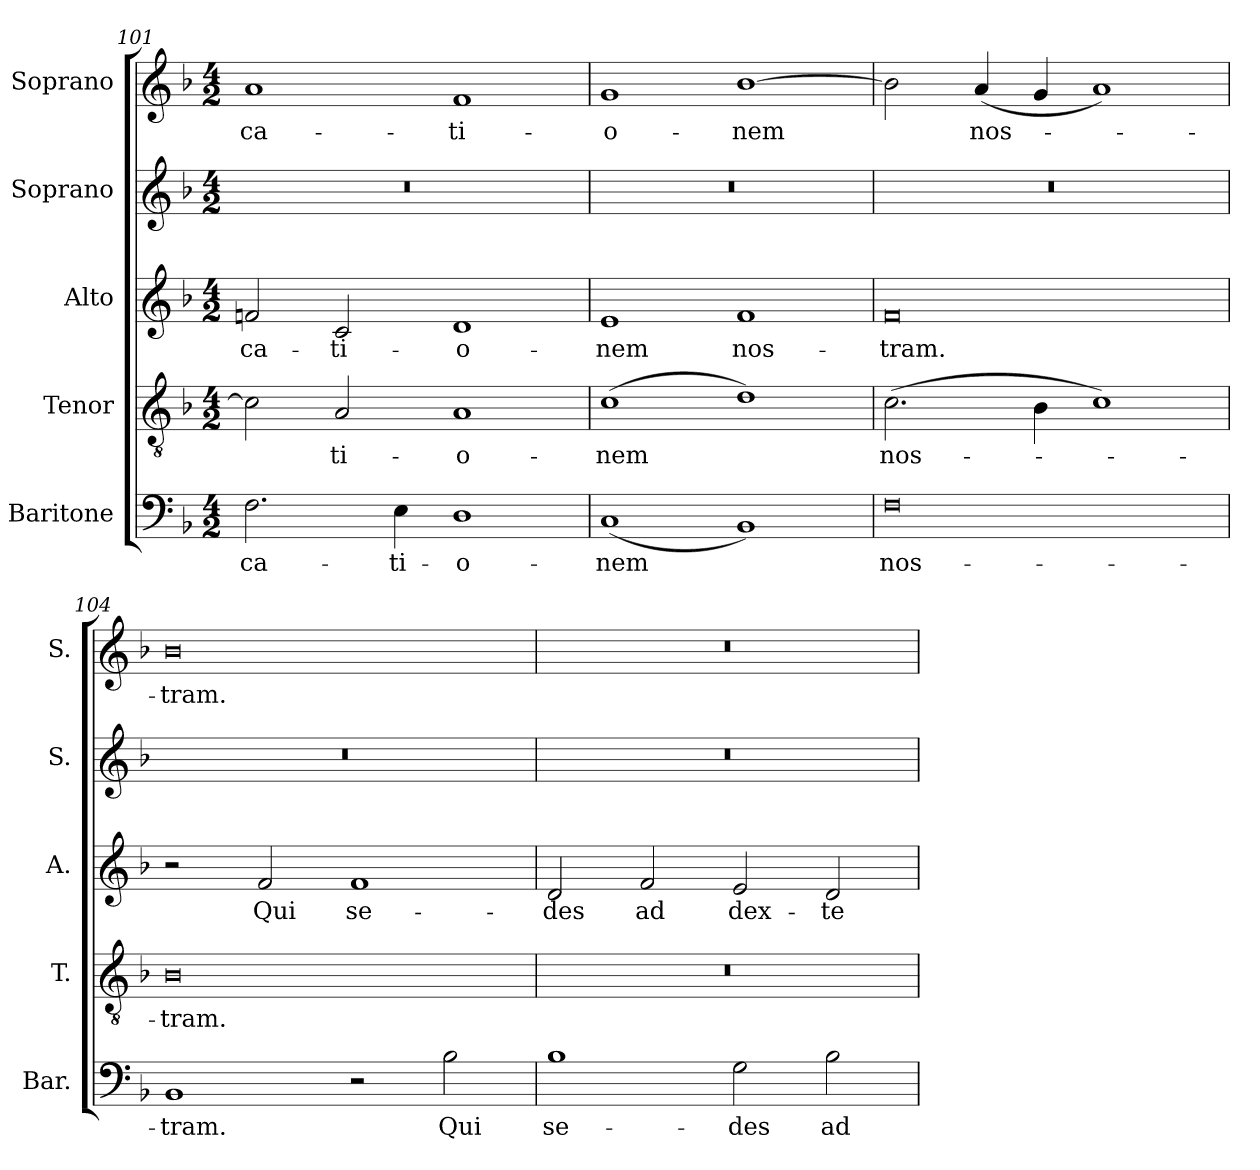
**kern	**text	**kern	**text	**kern	**text	**kern	**kern	**text
*part5	*part5	*part4	*part4	*part3	*part3	*part2	*part1	*part1
*staff5	*staff5	*staff4	*staff4	*staff3	*staff3	*staff2	*staff1	*staff1
*I"Baritone	*	*I"Tenor	*	*I"Alto	*	*I"Soprano	*I"Soprano	*
*I'Bar.	*	*I'T.	*	*I'A.	*	*I'S.	*I'S.	*
*clefF4	*	*clefGv2	*	*clefG2	*	*clefG2	*clefG2	*
*	*	*ITrd7c12	*	*	*	*	*	*
*k[b-]	*	*k[b-]	*	*k[b-]	*	*k[b-]	*k[b-]	*
*F:	*	*F:	*	*F:	*	*F:	*F:	*
*M4/2	*	*M4/2	*	*M4/2	*	*M4/2	*M4/2	*
=101	=101	=101	=101	=101	=101	=101	=101	=101
!	!LO:LY:b:color=#000000	!	!	!	!	!	!	!
!	!	!	!	!	!LO:LY:b:color=#000000	!LO:N:vis=1	!	!
!	!	!	!	!	!	!	!	!LO:LY:b:color=#000000
2.Fi\	-ca-	2Ci\]	.	2fni/	-ca-	0r	1ai	-ca-
!	!	!	!LO:LY:b:color=#000000	!	!	!	!	!
!	!	!	!	!	!LO:LY:b:color=#000000	!	!	!
.	.	2AAi/	-ti-	2ci/	-ti-	.	.	.
!	!LO:LY:b:color=#000000	!	!	!	!	!	!	!
4Ei\	-ti-	.	.	.	.	.	.	.
!	!LO:LY:b:color=#000000	!	!	!	!	!	!	!
!	!	!	!LO:LY:b:color=#000000	!	!	!	!	!
!	!	!	!	!	!LO:LY:b:color=#000000	!	!	!
!	!	!	!	!	!	!	!	!LO:LY:b:color=#000000
1Di	-o-	1AAi	-o-	1di	-o-	.	1fi	-ti-
=102	=102	=102	=102	=102	=102	=102	=102	=102
!	!LO:LY:b:color=#000000	!	!	!	!	!	!	!
!	!	!	!LO:LY:b:color=#000000	!	!	!	!	!
!	!	!	!	!	!LO:LY:b:color=#000000	!LO:N:vis=1	!	!
!	!	!	!	!	!	!	!	!LO:LY:b:color=#000000
(1Ci	-nem	(1Ci	-nem	1ei	-nem	0r	1gi	-o-
!	!	!	!	!	!LO:LY:b:color=#000000	!	!	!
!	!	!	!	!	!	!	!	!LO:LY:b:color=#000000
1BB-i)	.	1Di)	.	1fi	nos-	.	[1b-i	-nem
=103	=103	=103	=103	=103	=103	=103	=103	=103
!	!LO:LY:b:color=#000000	!	!	!	!	!	!	!
!	!	!	!LO:LY:b:color=#000000	!	!	!	!	!
!	!	!	!	!	!LO:LY:b:color=#000000	!LO:N:vis=1	!	!
0Fi	nos-	(2.Ci\	nos-	0fi	-tram.	0r	2b-i\]	.
!	!	!	!	!	!	!	!	!LO:LY:b:color=#000000
.	.	.	.	.	.	.	(4ai/	nos-
.	.	4BB-i\	.	.	.	.	4gi/	.
.	.	1Ci)	.	.	.	.	1ai)	.
=104	=104	=104	=104	=104	=104	=104	=104	=104
!	!LO:LY:b:color=#000000	!	!	!	!	!	!	!
!	!	!	!LO:LY:b:color=#000000	!	!	!LO:N:vis=1	!	!
!	!	!	!	!	!	!	!	!LO:LY:b:color=#000000
1BB-i	-tram.	0BB-i	-tram.	2r	.	0r	0b-i	-tram.
!	!	!	!	!	!LO:LY:b:color=#000000	!	!	!
.	.	.	.	2fi/	Qui	.	.	.
!	!	!	!	!	!LO:LY:b:color=#000000	!	!	!
2r	.	.	.	1fi	se-	.	.	.
!	!LO:LY:b:color=#000000	!	!	!	!	!	!	!
2B-i\	Qui	.	.	.	.	.	.	.
=105	=105	=105	=105	=105	=105	=105	=105	=105
!	!LO:LY:b:color=#000000	!LO:N:vis=1	!	!	!	!	!	!
!	!	!	!	!	!LO:LY:b:color=#000000	!LO:N:vis=1	!LO:N:vis=1	!
1B-i	se-	0r	.	2di/	-des	0r	0r	.
!	!	!	!	!	!LO:LY:b:color=#000000	!	!	!
.	.	.	.	2fi/	ad	.	.	.
!	!LO:LY:b:color=#000000	!	!	!	!	!	!	!
!	!	!	!	!	!LO:LY:b:color=#000000	!	!	!
2Gi\	-des	.	.	2ei/	dex-	.	.	.
!	!LO:LY:b:color=#000000	!	!	!	!	!	!	!
!	!	!	!	!	!LO:LY:b:color=#000000	!	!	!
2B-i\	ad	.	.	2di/	-te-	.	.	.
=	=	=	=	=	=	=	=	=
*-	*-	*-	*-	*-	*-	*-	*-	*-
